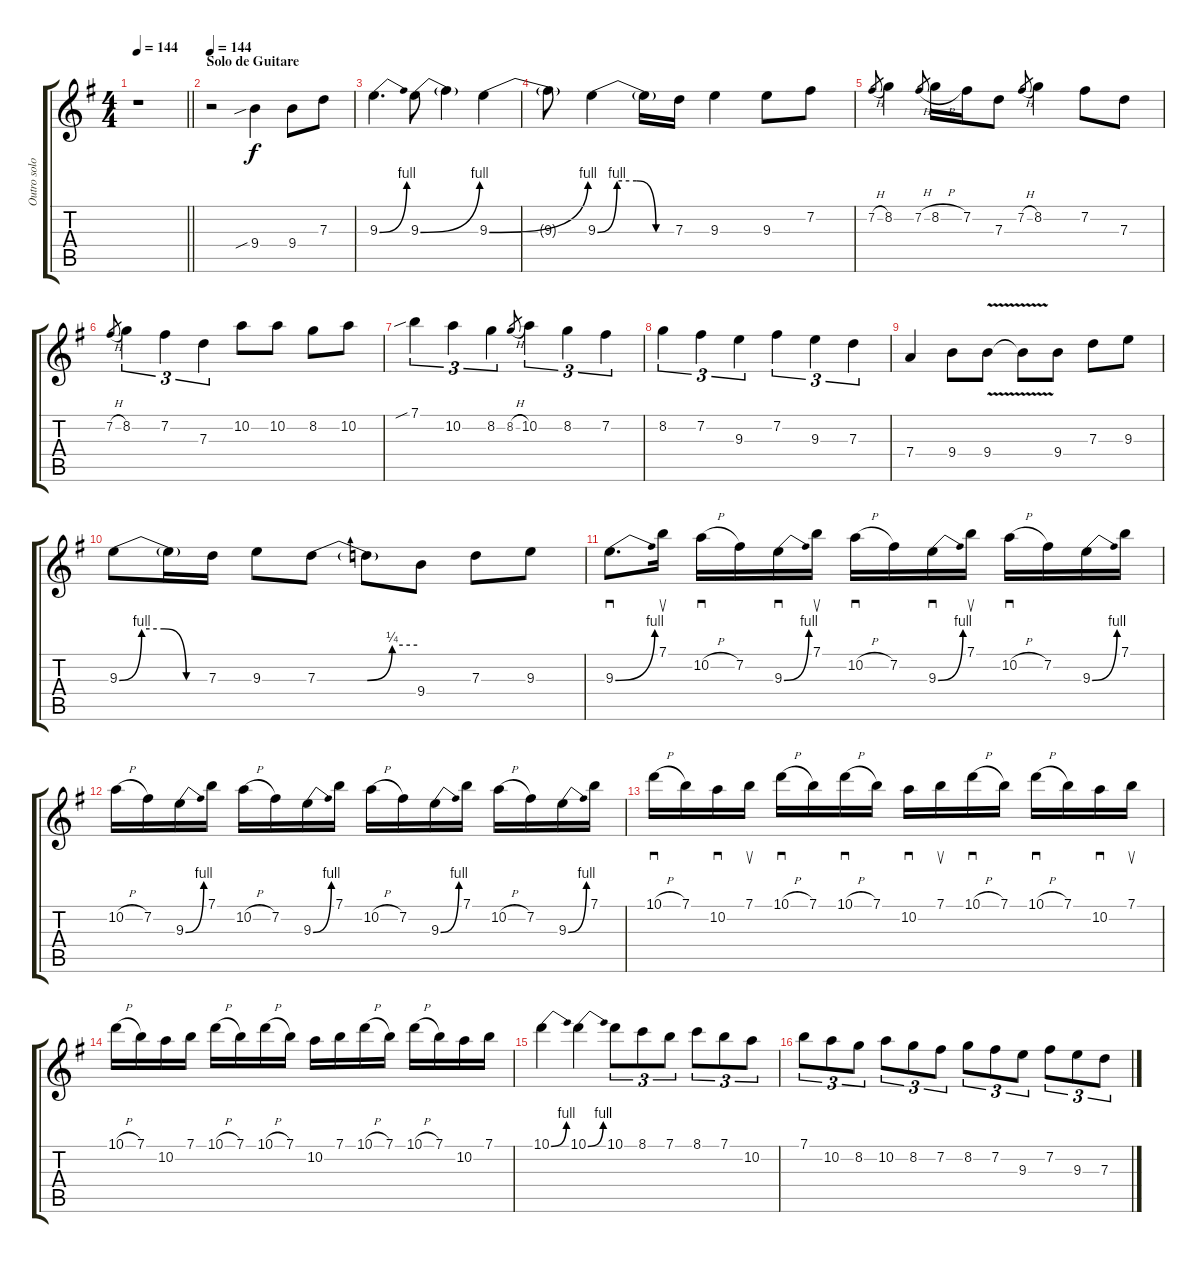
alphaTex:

\track ("Outro solo" "Outro solo") {instrument distortionguitar}
\staff {score tabs}
\tuning (E4 B3 G3 D3 A2 E2) {hide}
\ts (4 4)
\tempo 144
\clef g2
\barLineRight lightlight
\ks g
r.1{dy f} |
\section ("" "Solo de Guitare")
\tempo 144
r.2 9.4{sib}.4 9.4.8 7.3.8 |
9.3{be (bend 0 0 60 4)}.4{d} 9.3{be (bend 0 0 60 4)}.8 9.3{t}.4 9.3{be (bend 0 0 60 4)}.4 |
9.3{t}.8 9.3{be (custom 0 0 15 4 30 4 45 0 60 0)}.4 9.3{t}.16 7.3.16 9.3.4 9.3.8 7.2.8 |
7.2{h}.8{gr} 8.2.4 7.2{h}.8{gr} 8.2{h}.16 7.2.16 7.3.8 7.2{h}.8{gr} 8.2.4 7.2.8 7.3.8 |
7.2{h}.8{gr} 8.2.4{tu (3 2)} 7.2.4{tu (3 2)} 7.3.4{tu (3 2)} 10.2.8 10.2.8 8.2.8 10.2.8 |
7.1{sib}.4{tu (3 2)} 10.2.4{tu (3 2)} 8.2.4{tu (3 2)} 8.2{h}.8{gr} 10.2.4{tu (3 2)} 8.2.4{tu (3 2)} 7.2.4{tu (3 2)} |
8.2.4{tu (3 2)} 7.2.4{tu (3 2)} 9.3.4{tu (3 2)} 7.2.4{tu (3 2)} 9.3.4{tu (3 2)} 7.3.4{tu (3 2)} |
7.4.4 9.4.8 9.4{v}.8 9.4{t}.8 9.4.8 7.3.8 9.3.8 |
9.3{be (custom 0 0 15 4 30 4 45 0 60 0)}.8 9.3{t}.16 7.3.16 9.3.8 7.3{be (custom 0 0 30 0 45 1 60 1)}.8 7.3{t}.8 9.4.8 7.3.8 9.3.8 |
9.3{be (bend 0 0 60 4)}.8{d sd} 7.1.16{su} 10.2{h}.16{sd} 7.2.16 9.3{be (bend 0 0 60 4)}.16{sd} 7.1.16{su} 10.2{h}.16{sd} 7.2.16 9.3{be (bend 0 0 60 4)}.16{sd} 7.1.16{su} 10.2{h}.16{sd} 7.2.16 9.3{be (bend 0 0 60 4)}.16 7.1.16 |
10.2{h}.16 7.2.16 9.3{be (bend 0 0 60 4)}.16 7.1.16 10.2{h}.16 7.2.16 9.3{be (bend 0 0 60 4)}.16 7.1.16 10.2{h}.16 7.2.16 9.3{be (bend 0 0 60 4)}.16 7.1.16 10.2{h}.16 7.2.16 9.3{be (bend 0 0 60 4)}.16 7.1.16 |
10.1{h}.16{sd} 7.1.16 10.2.16{sd} 7.1.16{su} 10.1{h}.16{sd} 7.1.16 10.1{h}.16{sd} 7.1.16 10.2.16{sd} 7.1.16{su} 10.1{h}.16{sd} 7.1.16 10.1{h}.16{sd} 7.1.16 10.2.16{sd} 7.1.16{su} |
10.1{h}.16 7.1.16 10.2.16 7.1.16 10.1{h}.16 7.1.16 10.1{h}.16 7.1.16 10.2.16 7.1.16 10.1{h}.16 7.1.16 10.1{h}.16 7.1.16 10.2.16 7.1.16 |
10.1{be (bend 0 0 60 4)}.4 10.1{be (bend 0 0 60 4)}.4 10.1.8{tu (3 2)} 8.1.8{tu (3 2)} 7.1.8{tu (3 2)} 8.1.8{tu (3 2)} 7.1.8{tu (3 2)} 10.2.8{tu (3 2)} |
7.1.8{tu (3 2)} 10.2.8{tu (3 2)} 8.2.8{tu (3 2)} 10.2.8{tu (3 2)} 8.2.8{tu (3 2)} 7.2.8{tu (3 2)} 8.2.8{tu (3 2)} 7.2.8{tu (3 2)} 9.3.8{tu (3 2)} 7.2.8{tu (3 2)} 9.3.8{tu (3 2)} 7.3.8{tu (3 2)}
